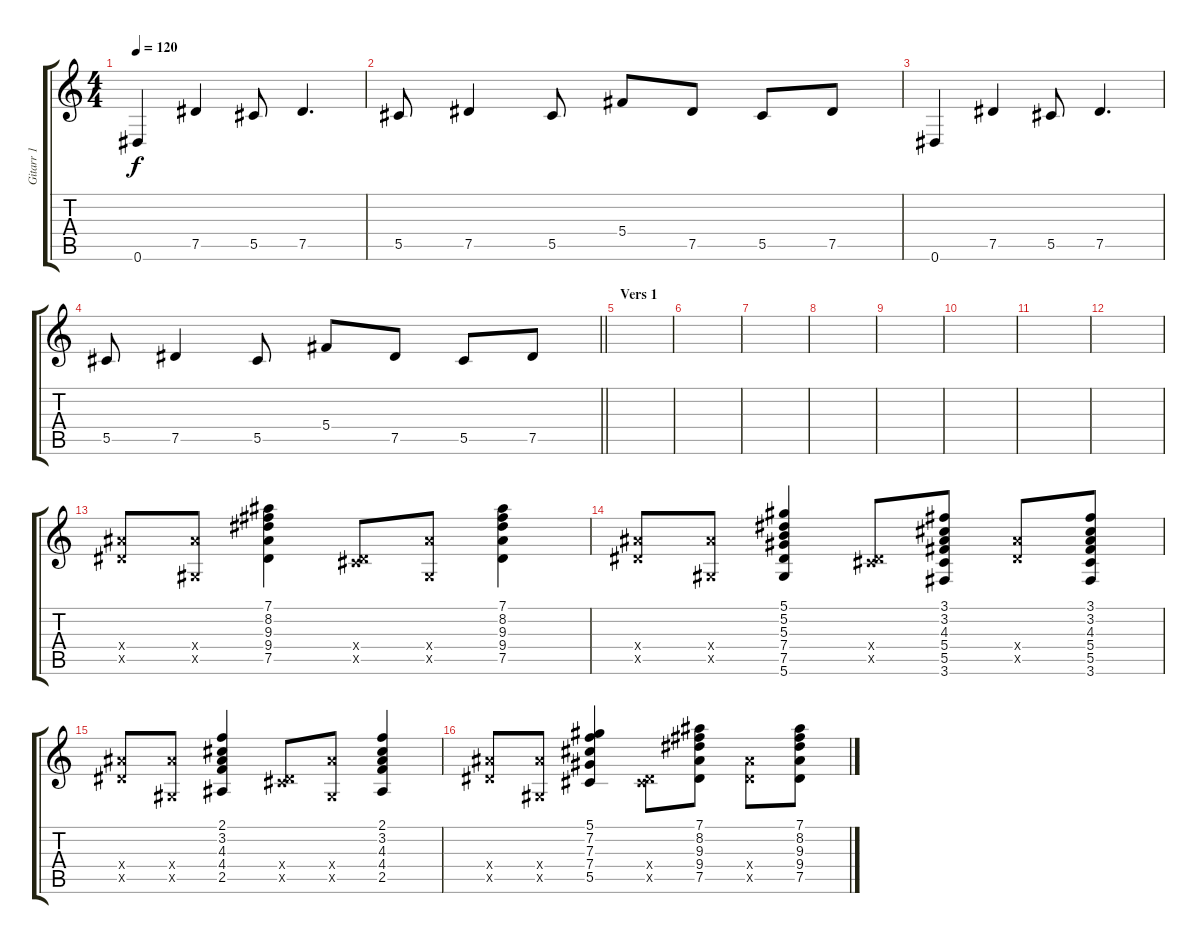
\track ("Gitarr 1" "Gitarr 1") {instrument acousticguitarsteel}
\staff {score tabs}
\tuning (Eb4 Bb3 Gb3 Db3 Ab2 Eb2) {hide}
\ts (4 4)
\tempo 120
\clef g2
\ks c
0.6.4{dy f instrument acousticguitarsteel} 7.5.4 5.5.8 7.5.4{d} |
5.5.8 7.5.4 5.5.8 5.4.8 7.5.8 5.5.8 7.5.8 |
0.6.4 7.5.4 5.5.8 7.5.4{d} |
\barLineRight lightlight
5.5.8 7.5.4 5.5.8 5.4.8 7.5.8 5.5.8 7.5.8 |
\section ("" "Vers 1")
|
|
|
|
|
|
|
|
(9.4{x} 7.5{x}).8 (9.4{x} 0.5{x}).8 (7.1 8.2 9.3 9.4 7.5).4 (0.4{x} 7.5{x}).8 (9.4{x} 0.5{x}).8 (7.1 8.2 9.3 9.4 7.5).4 |
(9.4{x} 7.5{x}).8 (9.4{x} 0.5{x}).8 (5.1 5.2 5.3 7.4 7.5 5.6).4 (0.4{x} 7.5{x}).8 (3.1 3.2 4.3 5.4 5.5 3.6).8 (9.4{x} 7.5{x}).8 (3.1 3.2 4.3 5.4 5.5 3.6).8 |
(9.4{x} 7.5{x}).8 (9.4{x} 0.5{x}).8 (2.1 3.2 4.3 4.4 2.5).4 (0.4{x} 7.5{x}).8 (9.4{x} 0.5{x}).8 (2.1 3.2 4.3 4.4 2.5).4 |
(9.4{x} 7.5{x}).8 (9.4{x} 0.5{x}).8 (5.1 7.2 7.3 7.4 5.5).4 (0.4{x} 7.5{x}).8 (7.1 8.2 9.3 9.4 7.5).8 (9.4{x} 7.5{x}).8 (7.1 8.2 9.3 9.4 7.5).8
